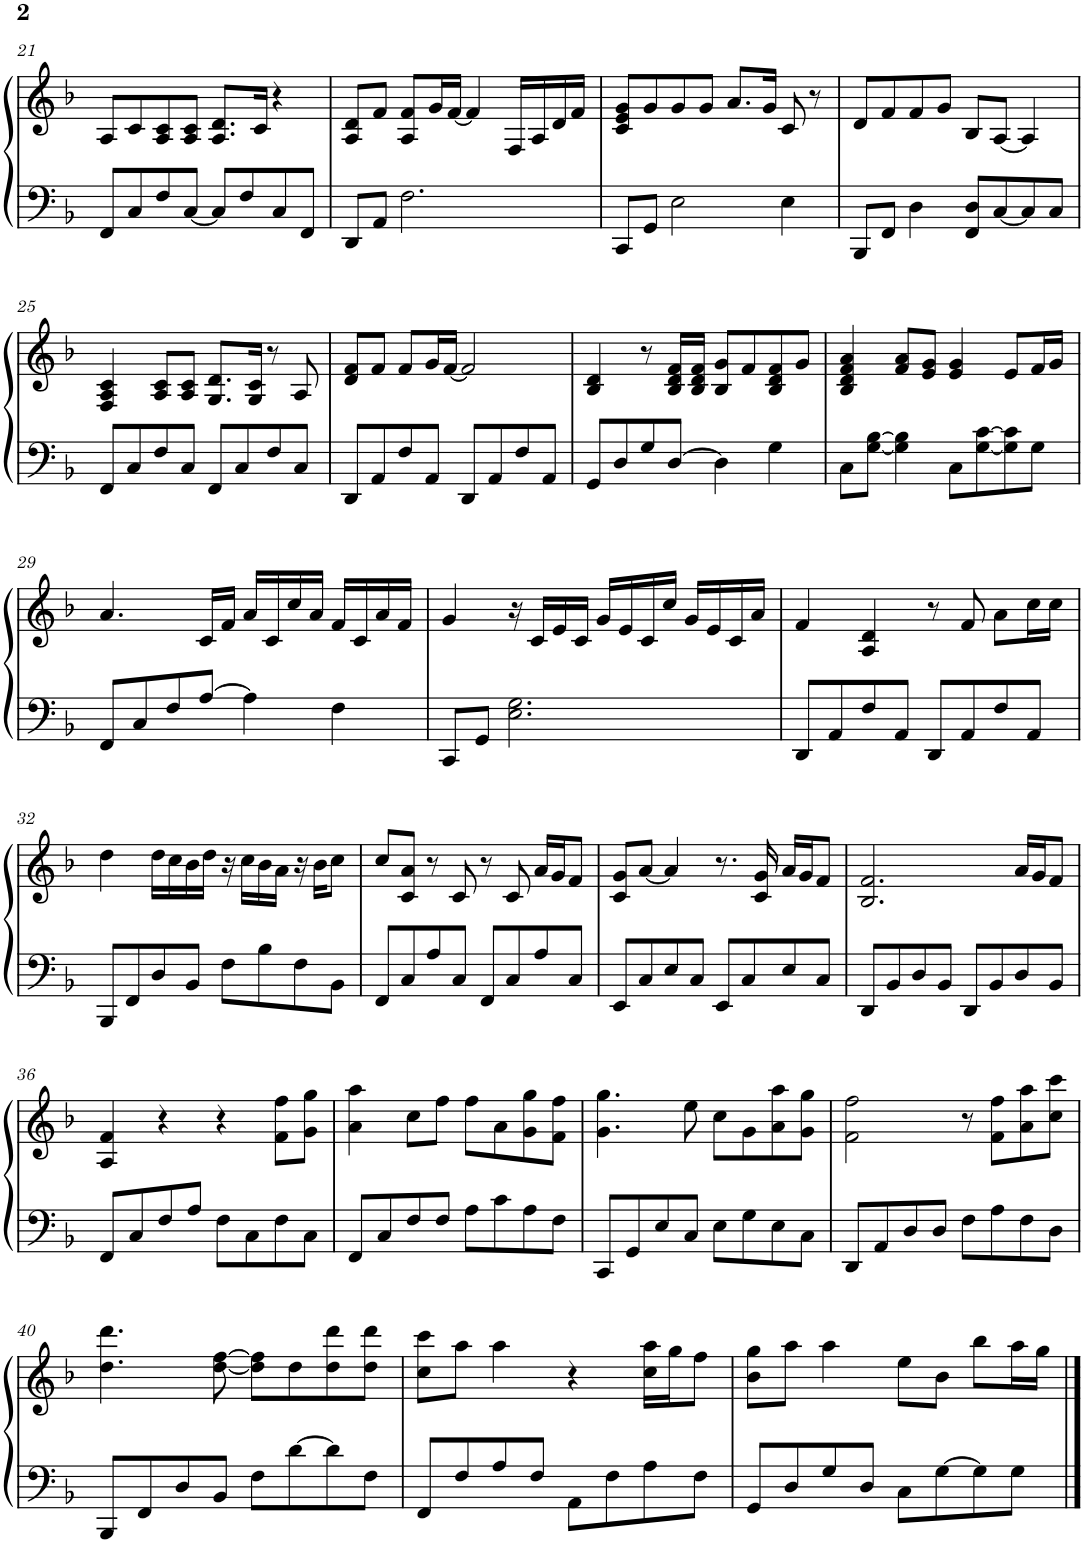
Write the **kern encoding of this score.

**kern	**kern
*part1	*part1
*staff2	*staff1
*I"Piano	*
*I'Pno.	*
!!LO:PB:g=z
*clefF4	*clefG2
*k[b-]	*k[b-]
*M4/4	*M4/4
=21	=21
8FF/L	8A/L
8C/	8c/
8F/	8A/ 8c/
[8C/J	8A/ 8c/J
8C/L]	8.A/ 8.d/L
8F/	.
.	16c/Jk
8C/	4r
8FF/J	.
=22	=22
8DD/L	8A/ 8d/L
8AA/J	8f/J
2.F\	8A/ 8f/L
.	16g/L
.	[16f/JJ
.	4f/]
.	16F/LL
.	16A/
.	16d/
.	16f/JJ
=23	=23
8CC/L	8c/ 8e/ 8g/L
8GG/J	8g/
2E\	8g/
.	8g/J
.	8.a/L
.	16g/Jk
4E\	8c/
.	8r
=24	=24
8BBB-/L	8d/L
8FF/J	8f/
4D\	8f/
.	8g/J
8FF/ 8D/L	8B-/L
[8C/	[8A/J
8C/]	4A/]
8C/J	.
!!LO:LB:g=z
=25	=25
8FF/L	4F/ 4A/ 4c/
8C/	.
8F/	8A/ 8c/L
8C/J	8A/ 8c/J
8FF/L	8.G/ 8.d/L
8C/	.
.	16G/ 16c/Jk
8F/	8r
8C/J	8A/
=26	=26
8DD/L	8d/ 8f/L
8AA/	8f/J
8F/	8f/L
8AA/J	16g/L
.	[16f/JJ
8DD/L	2f/]
8AA/	.
8F/	.
8AA/J	.
=27	=27
8GG/L	4B-/ 4d/
8D/	.
8G/	8r
[8D/J	16B-/ 16d/ 16f/LL
.	16B-/ 16d/ 16f/JJ
4D\]	8B-/ 8g/L
.	8f/
4G\	8B-/ 8d/ 8f/
.	8g/J
=28	=28
8C\L	4B-/ 4d/ 4f/ 4a/
[8G\ [8B-\J	.
4G\] 4B-\]	8f/ 8a/L
.	8e/ 8g/J
8C\L	4e/ 4g/
[8G\ [8c\	.
8G\] 8c\]	8e/L
8G\J	16f/L
.	16g/JJ
!!LO:LB:g=z
=29	=29
8FF/L	4.a/
8C/	.
8F/	.
[8A/J	16c/LL
.	16f/JJ
4A\]	16a/LL
.	16c/
.	16cc/
.	16a/JJ
4F\	16f/LL
.	16c/
.	16a/
.	16f/JJ
=30	=30
8CC/L	4g/
8GG/J	.
2.E\ 2.G\	16r
.	16c/LL
.	16e/
.	16c/JJ
.	16g/LL
.	16e/
.	16c/
.	16cc/JJ
.	16g/LL
.	16e/
.	16c/
.	16a/JJ
=31	=31
8DD/L	4f/
8AA/	.
8F/	4A/ 4d/
8AA/J	.
8DD/L	8r
8AA/	8f/
8F/	8a\L
8AA/J	16cc\L
.	16cc\JJ
!!LO:LB:g=z
=32	=32
8BBB-/L	4dd\
8FF/	.
8D/	16dd\LL
.	16cc\
8BB-/J	16b-\
.	16dd\JJ
8F\L	16r
.	16cc\LL
8B-\	16b-\
.	16a\JJ
8F\	16r
.	16b-\KL
8BB-\J	8cc\J
=33	=33
8FF/L	8cc/L
8C/	8c/ 8a/J
8A/	8r
8C/J	8c/
8FF/L	8r
8C/	8c/
8A/	16a/LL
.	16g/J
8C/J	8f/J
=34	=34
8EE/L	8c/ 8g/L
8C/	[8a/J
8E/	4a/]
8C/J	.
8EE/L	8.r
8C/	.
.	16c/ 16g/
8E/	16a/LL
.	16g/J
8C/J	8f/J
=35	=35
8DD/L	2.B-/ 2.f/
8BB-/	.
8D/	.
8BB-/J	.
8DD/L	.
8BB-/	.
8D/	16a/LL
.	16g/J
8BB-/J	8f/J
!!LO:LB:g=z
=36	=36
8FF/L	4A/ 4f/
8C/	.
8F/	4r
8A/J	.
8F\L	4r
8C\	.
8F\	8f\ 8ff\L
8C\J	8g\ 8gg\J
=37	=37
8FF/L	4a\ 4aa\
8C/	.
8F/	8cc\L
8F/J	8ff\J
8A\L	8ff\L
8c\	8a\
8A\	8g\ 8gg\
8F\J	8f\ 8ff\J
=38	=38
8CC/L	4.g\ 4.gg\
8GG/	.
8E/	.
8C/J	8ee\
8E\L	8cc\L
8G\	8g\
8E\	8a\ 8aa\
8C\J	8g\ 8gg\J
=39	=39
8DD/L	2f\ 2ff\
8AA/	.
8D/	.
8D/J	.
8F\L	8r
8A\	8f\ 8ff\L
8F\	8a\ 8aa\
8D\J	8cc\ 8ccc\J
!!LO:LB:g=z
=40	=40
8BBB-/L	4.dd\ 4.ddd\
8FF/	.
8D/	.
8BB-/J	[8dd\ [8ff\
8F\L	8dd\] 8ff\]L
[8d\	8dd\
8d\]	8dd\ 8ddd\
8F\J	8dd\ 8ddd\J
=41	=41
8FF/L	8cc\ 8ccc\L
8F/	8aa\J
8A/	4aa\
8F/J	.
8AA\L	4r
8F\	.
8A\	16cc\ 16aa\LL
.	16gg\J
8F\J	8ff\J
=42	=42
8GG/L	8b-\ 8gg\L
8D/	8aa\J
8G/	4aa\
8D/J	.
8C\L	8ee\L
[8G\	8b-\J
8G\]	8bb-\L
8G\J	16aa\L
.	16gg\JJ
==	==
*-	*-
